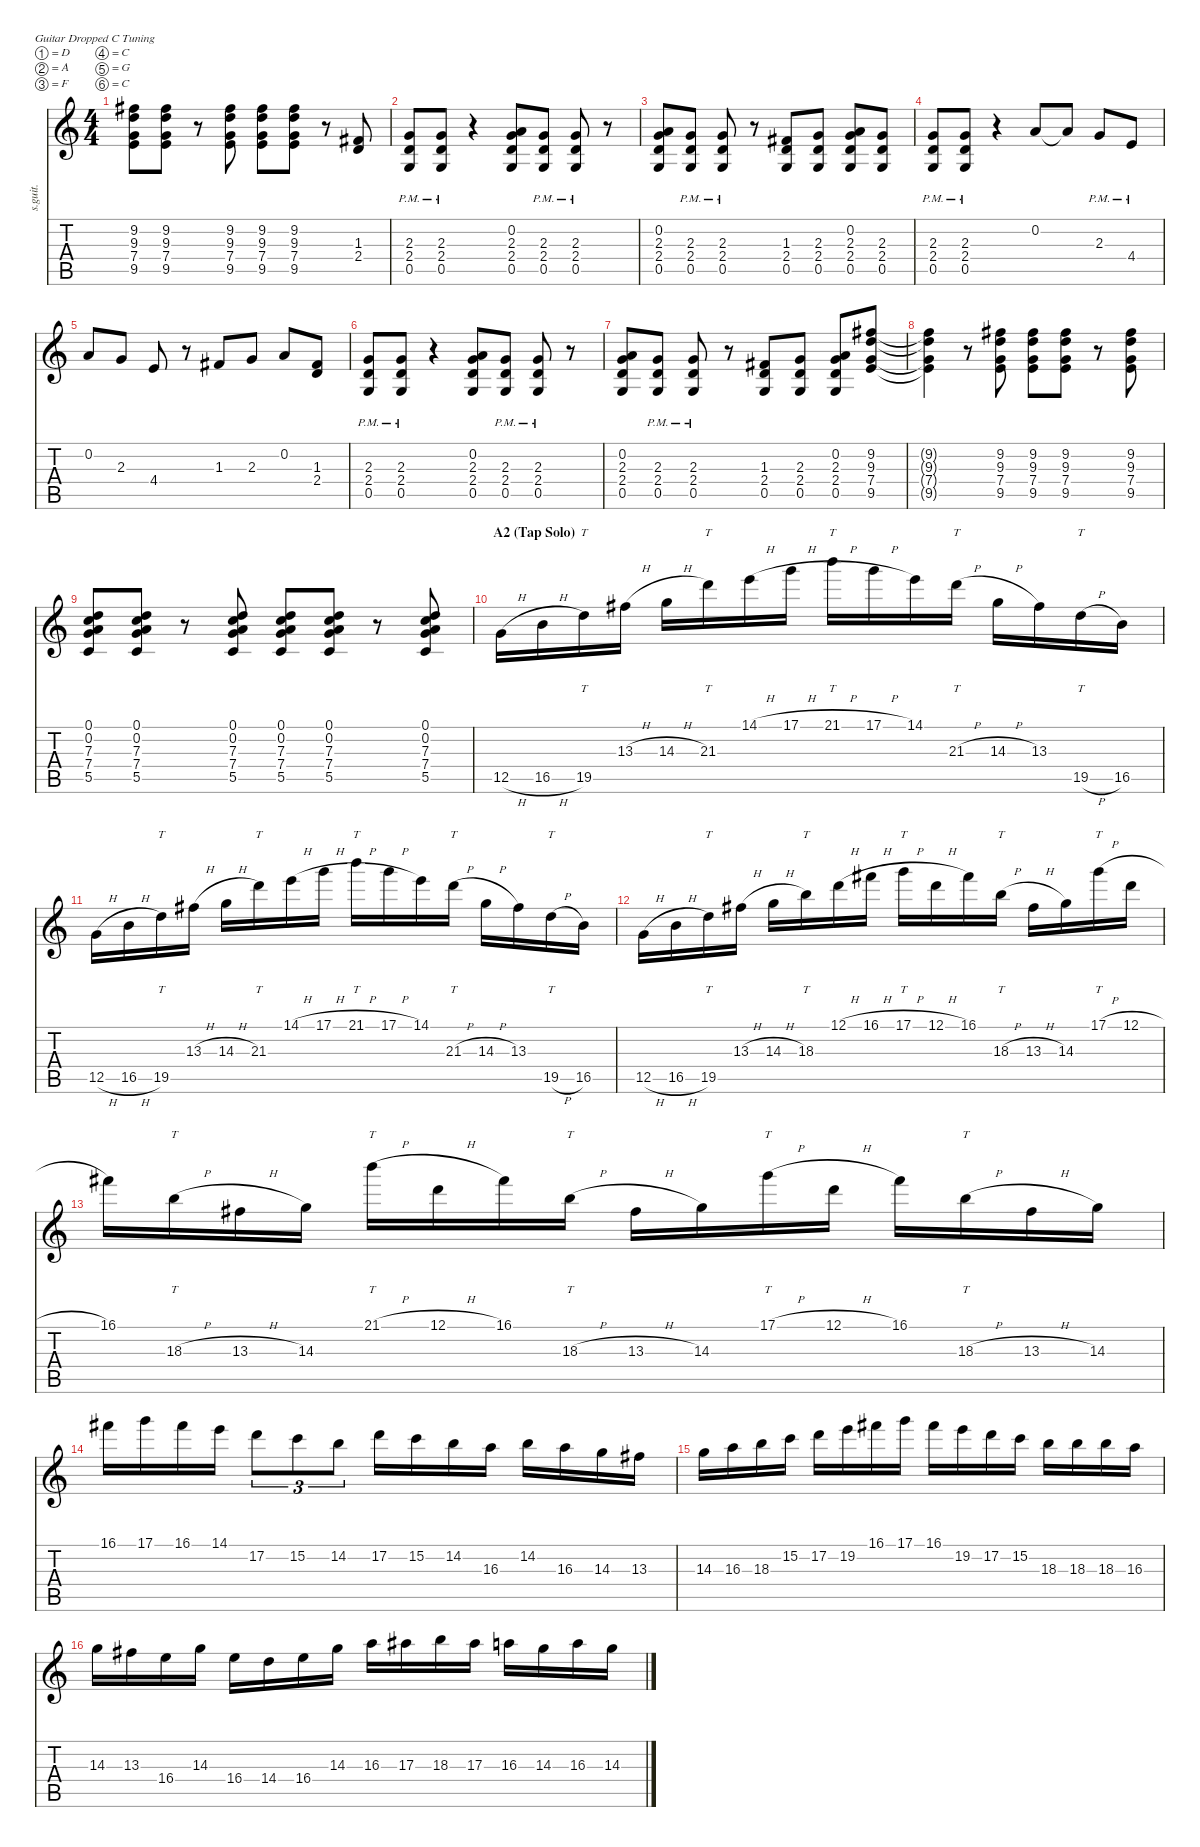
\defaultSystemsLayout 4
\hideDynamics
\bracketExtendMode nobrackets
\track ("Guitare Solo" "s.guit.") {instrument overdrivenguitar}
\staff {score tabs}
\tuning (D4 A3 F3 C3 G2 C2)
\ts (4 4)
\tempo (170 hide)
\clef g2
\ks c
(9.2{acc #} 9.3 7.4 9.5).8{lyrics (0 "") lyrics (1 "") lyrics (2 "") lyrics (3 "") lyrics (4 "") dy mf} (9.2{acc #} 9.3 7.4 9.5).8{lyrics (0 "") lyrics (1 "") lyrics (2 "") lyrics (3 "") lyrics (4 "")} r.8 (9.2{acc #} 9.3 7.4 9.5).8{lyrics (0 "") lyrics (1 "") lyrics (2 "") lyrics (3 "") lyrics (4 "")} (9.2{acc #} 9.3 7.4 9.5).8{lyrics (0 "") lyrics (1 "") lyrics (2 "") lyrics (3 "") lyrics (4 "")} (9.2{acc #} 9.3 7.4 9.5).8{lyrics (0 "") lyrics (1 "") lyrics (2 "") lyrics (3 "") lyrics (4 "")} r.8 (1.3{acc #} 2.4).8{lyrics (0 "") lyrics (1 "") lyrics (2 "") lyrics (3 "") lyrics (4 "") dy f} |
(2.3{pm} 2.4{pm} 0.5{pm}).8{lyrics (0 "") lyrics (1 "") lyrics (2 "") lyrics (3 "") lyrics (4 "")} (2.3{pm} 2.4{pm} 0.5{pm}).8{lyrics (0 "") lyrics (1 "") lyrics (2 "") lyrics (3 "") lyrics (4 "")} r.4 (0.2 2.3 2.4 0.5).8{lyrics (0 "") lyrics (1 "") lyrics (2 "") lyrics (3 "") lyrics (4 "")} (2.3{pm} 2.4{pm} 0.5{pm}).8{lyrics (0 "") lyrics (1 "") lyrics (2 "") lyrics (3 "") lyrics (4 "")} (2.3{pm} 2.4{pm} 0.5{pm}).8{lyrics (0 "") lyrics (1 "") lyrics (2 "") lyrics (3 "") lyrics (4 "")} r.8 |
(0.2 2.3 2.4 0.5).8{lyrics (0 "") lyrics (1 "") lyrics (2 "") lyrics (3 "") lyrics (4 "")} (2.3{pm} 2.4{pm} 0.5{pm}).8{lyrics (0 "") lyrics (1 "") lyrics (2 "") lyrics (3 "") lyrics (4 "")} (2.3{pm} 2.4{pm} 0.5{pm}).8{lyrics (0 "") lyrics (1 "") lyrics (2 "") lyrics (3 "") lyrics (4 "")} r.8 (1.3{acc #} 2.4 0.5).8{lyrics (0 "") lyrics (1 "") lyrics (2 "") lyrics (3 "") lyrics (4 "")} (2.3 2.4 0.5).8{lyrics (0 "") lyrics (1 "") lyrics (2 "") lyrics (3 "") lyrics (4 "")} (0.2 2.3 2.4 0.5).8{lyrics (0 "") lyrics (1 "") lyrics (2 "") lyrics (3 "") lyrics (4 "")} (2.3 2.4 0.5).8{lyrics (0 "") lyrics (1 "") lyrics (2 "") lyrics (3 "") lyrics (4 "")} |
(2.3{pm} 2.4{pm} 0.5{pm}).8{lyrics (0 "") lyrics (1 "") lyrics (2 "") lyrics (3 "") lyrics (4 "")} (2.3{pm} 2.4{pm} 0.5{pm}).8{lyrics (0 "") lyrics (1 "") lyrics (2 "") lyrics (3 "") lyrics (4 "")} r.4 0.2.8{lyrics (0 "") lyrics (1 "") lyrics (2 "") lyrics (3 "") lyrics (4 "")} 0.2{t}.8{lyrics (0 "") lyrics (1 "") lyrics (2 "") lyrics (3 "") lyrics (4 "")} 2.3{pm}.8{lyrics (0 "") lyrics (1 "") lyrics (2 "") lyrics (3 "") lyrics (4 "")} 4.4{pm}.8{lyrics (0 "") lyrics (1 "") lyrics (2 "") lyrics (3 "") lyrics (4 "")} |
0.2.8{lyrics (0 "") lyrics (1 "") lyrics (2 "") lyrics (3 "") lyrics (4 "")} 2.3.8{lyrics (0 "") lyrics (1 "") lyrics (2 "") lyrics (3 "") lyrics (4 "")} 4.4.8{lyrics (0 "") lyrics (1 "") lyrics (2 "") lyrics (3 "") lyrics (4 "")} r.8 1.3{acc #}.8{lyrics (0 "") lyrics (1 "") lyrics (2 "") lyrics (3 "") lyrics (4 "")} 2.3.8{lyrics (0 "") lyrics (1 "") lyrics (2 "") lyrics (3 "") lyrics (4 "")} 0.2.8{lyrics (0 "") lyrics (1 "") lyrics (2 "") lyrics (3 "") lyrics (4 "")} (1.3{acc #} 2.4).8{lyrics (0 "") lyrics (1 "") lyrics (2 "") lyrics (3 "") lyrics (4 "")} |
(2.3{pm} 2.4{pm} 0.5{pm}).8{lyrics (0 "") lyrics (1 "") lyrics (2 "") lyrics (3 "") lyrics (4 "")} (2.3{pm} 2.4{pm} 0.5{pm}).8{lyrics (0 "") lyrics (1 "") lyrics (2 "") lyrics (3 "") lyrics (4 "")} r.4 (0.2 2.3 2.4 0.5).8{lyrics (0 "") lyrics (1 "") lyrics (2 "") lyrics (3 "") lyrics (4 "")} (2.3{pm} 2.4{pm} 0.5{pm}).8{lyrics (0 "") lyrics (1 "") lyrics (2 "") lyrics (3 "") lyrics (4 "")} (2.3{pm} 2.4{pm} 0.5{pm}).8{lyrics (0 "") lyrics (1 "") lyrics (2 "") lyrics (3 "") lyrics (4 "")} r.8 |
(0.2 2.3 2.4 0.5).8{lyrics (0 "") lyrics (1 "") lyrics (2 "") lyrics (3 "") lyrics (4 "")} (2.3{pm} 2.4{pm} 0.5{pm}).8{lyrics (0 "") lyrics (1 "") lyrics (2 "") lyrics (3 "") lyrics (4 "")} (2.3{pm} 2.4{pm} 0.5{pm}).8{lyrics (0 "") lyrics (1 "") lyrics (2 "") lyrics (3 "") lyrics (4 "")} r.8 (1.3{acc #} 2.4 0.5).8{lyrics (0 "") lyrics (1 "") lyrics (2 "") lyrics (3 "") lyrics (4 "")} (2.3 2.4 0.5).8{lyrics (0 "") lyrics (1 "") lyrics (2 "") lyrics (3 "") lyrics (4 "")} (0.2 2.3 2.4 0.5).8{lyrics (0 "") lyrics (1 "") lyrics (2 "") lyrics (3 "") lyrics (4 "")} (9.2{acc #} 9.3 7.4 9.5).8{lyrics (0 "") lyrics (1 "") lyrics (2 "") lyrics (3 "") lyrics (4 "")} |
(9.2{t acc #} 9.3{t} 7.4{t} 9.5{t}).4{lyrics (0 "") lyrics (1 "") lyrics (2 "") lyrics (3 "") lyrics (4 "")} r.8 (9.2{acc #} 9.3 7.4 9.5).8{lyrics (0 "") lyrics (1 "") lyrics (2 "") lyrics (3 "") lyrics (4 "")} (9.2{acc #} 9.3 7.4 9.5).8{lyrics (0 "") lyrics (1 "") lyrics (2 "") lyrics (3 "") lyrics (4 "")} (9.2{acc #} 9.3 7.4 9.5).8{lyrics (0 "") lyrics (1 "") lyrics (2 "") lyrics (3 "") lyrics (4 "")} r.8 (9.2{acc #} 9.3 7.4 9.5).8{lyrics (0 "") lyrics (1 "") lyrics (2 "") lyrics (3 "") lyrics (4 "")} |
(0.1 0.2 7.3 7.4 5.5).8{lyrics (0 "") lyrics (1 "") lyrics (2 "") lyrics (3 "") lyrics (4 "")} (0.1 0.2 7.3 7.4 5.5).8{lyrics (0 "") lyrics (1 "") lyrics (2 "") lyrics (3 "") lyrics (4 "")} r.8 (0.1 0.2 7.3 7.4 5.5).8{lyrics (0 "") lyrics (1 "") lyrics (2 "") lyrics (3 "") lyrics (4 "")} (0.1 0.2 7.3 7.4 5.5).8{lyrics (0 "") lyrics (1 "") lyrics (2 "") lyrics (3 "") lyrics (4 "")} (0.1 0.2 7.3 7.4 5.5).8{lyrics (0 "") lyrics (1 "") lyrics (2 "") lyrics (3 "") lyrics (4 "")} r.8 (0.1 0.2 7.3 7.4 5.5).8{lyrics (0 "") lyrics (1 "") lyrics (2 "") lyrics (3 "") lyrics (4 "")} |
\section ("" "A2 (Tap Solo)")
12.5{h}.16{lyrics (0 "") lyrics (1 "") lyrics (2 "") lyrics (3 "") lyrics (4 "") dy fff} 16.5{h}.16{lyrics (0 "") lyrics (1 "") lyrics (2 "") lyrics (3 "") lyrics (4 "")} 19.5.16{tt lyrics (0 "") lyrics (1 "") lyrics (2 "") lyrics (3 "") lyrics (4 "")} 13.3{h acc #}.16{lyrics (0 "") lyrics (1 "") lyrics (2 "") lyrics (3 "") lyrics (4 "")} 14.3{h}.16{lyrics (0 "") lyrics (1 "") lyrics (2 "") lyrics (3 "") lyrics (4 "")} 21.3.16{tt lyrics (0 "") lyrics (1 "") lyrics (2 "") lyrics (3 "") lyrics (4 "")} 14.1{h}.16{lyrics (0 "") lyrics (1 "") lyrics (2 "") lyrics (3 "") lyrics (4 "")} 17.1{h}.16{lyrics (0 "") lyrics (1 "") lyrics (2 "") lyrics (3 "") lyrics (4 "")} 21.1{h}.16{tt lyrics (0 "") lyrics (1 "") lyrics (2 "") lyrics (3 "") lyrics (4 "")} 17.1{h}.16{lyrics (0 "") lyrics (1 "") lyrics (2 "") lyrics (3 "") lyrics (4 "")} 14.1.16{lyrics (0 "") lyrics (1 "") lyrics (2 "") lyrics (3 "") lyrics (4 "")} 21.3{h}.16{tt lyrics (0 "") lyrics (1 "") lyrics (2 "") lyrics (3 "") lyrics (4 "")} 14.3{h}.16{lyrics (0 "") lyrics (1 "") lyrics (2 "") lyrics (3 "") lyrics (4 "")} 13.3{acc #}.16{lyrics (0 "") lyrics (1 "") lyrics (2 "") lyrics (3 "") lyrics (4 "")} 19.5{h}.16{tt lyrics (0 "") lyrics (1 "") lyrics (2 "") lyrics (3 "") lyrics (4 "")} 16.5.16{lyrics (0 "") lyrics (1 "") lyrics (2 "") lyrics (3 "") lyrics (4 "")} |
12.5{h}.16{lyrics (0 "") lyrics (1 "") lyrics (2 "") lyrics (3 "") lyrics (4 "")} 16.5{h}.16{lyrics (0 "") lyrics (1 "") lyrics (2 "") lyrics (3 "") lyrics (4 "")} 19.5.16{tt lyrics (0 "") lyrics (1 "") lyrics (2 "") lyrics (3 "") lyrics (4 "")} 13.3{h acc #}.16{lyrics (0 "") lyrics (1 "") lyrics (2 "") lyrics (3 "") lyrics (4 "")} 14.3{h}.16{lyrics (0 "") lyrics (1 "") lyrics (2 "") lyrics (3 "") lyrics (4 "")} 21.3.16{tt lyrics (0 "") lyrics (1 "") lyrics (2 "") lyrics (3 "") lyrics (4 "")} 14.1{h}.16{lyrics (0 "") lyrics (1 "") lyrics (2 "") lyrics (3 "") lyrics (4 "")} 17.1{h}.16{lyrics (0 "") lyrics (1 "") lyrics (2 "") lyrics (3 "") lyrics (4 "")} 21.1{h}.16{tt lyrics (0 "") lyrics (1 "") lyrics (2 "") lyrics (3 "") lyrics (4 "")} 17.1{h}.16{lyrics (0 "") lyrics (1 "") lyrics (2 "") lyrics (3 "") lyrics (4 "")} 14.1.16{lyrics (0 "") lyrics (1 "") lyrics (2 "") lyrics (3 "") lyrics (4 "")} 21.3{h}.16{tt lyrics (0 "") lyrics (1 "") lyrics (2 "") lyrics (3 "") lyrics (4 "")} 14.3{h}.16{lyrics (0 "") lyrics (1 "") lyrics (2 "") lyrics (3 "") lyrics (4 "")} 13.3{acc #}.16{lyrics (0 "") lyrics (1 "") lyrics (2 "") lyrics (3 "") lyrics (4 "")} 19.5{h}.16{tt lyrics (0 "") lyrics (1 "") lyrics (2 "") lyrics (3 "") lyrics (4 "")} 16.5.16{lyrics (0 "") lyrics (1 "") lyrics (2 "") lyrics (3 "") lyrics (4 "")} |
12.5{h}.16{lyrics (0 "") lyrics (1 "") lyrics (2 "") lyrics (3 "") lyrics (4 "")} 16.5{h}.16{lyrics (0 "") lyrics (1 "") lyrics (2 "") lyrics (3 "") lyrics (4 "")} 19.5.16{tt lyrics (0 "") lyrics (1 "") lyrics (2 "") lyrics (3 "") lyrics (4 "")} 13.3{h acc #}.16{lyrics (0 "") lyrics (1 "") lyrics (2 "") lyrics (3 "") lyrics (4 "")} 14.3{h}.16{lyrics (0 "") lyrics (1 "") lyrics (2 "") lyrics (3 "") lyrics (4 "")} 18.3.16{tt lyrics (0 "") lyrics (1 "") lyrics (2 "") lyrics (3 "") lyrics (4 "")} 12.1{h}.16{lyrics (0 "") lyrics (1 "") lyrics (2 "") lyrics (3 "") lyrics (4 "")} 16.1{h acc #}.16{lyrics (0 "") lyrics (1 "") lyrics (2 "") lyrics (3 "") lyrics (4 "")} 17.1{h}.16{tt lyrics (0 "") lyrics (1 "") lyrics (2 "") lyrics (3 "") lyrics (4 "")} 12.1{h}.16{lyrics (0 "") lyrics (1 "") lyrics (2 "") lyrics (3 "") lyrics (4 "")} 16.1{acc #}.16{lyrics (0 "") lyrics (1 "") lyrics (2 "") lyrics (3 "") lyrics (4 "")} 18.3{h}.16{tt lyrics (0 "") lyrics (1 "") lyrics (2 "") lyrics (3 "") lyrics (4 "")} 13.3{h acc #}.16{lyrics (0 "") lyrics (1 "") lyrics (2 "") lyrics (3 "") lyrics (4 "")} 14.3.16{lyrics (0 "") lyrics (1 "") lyrics (2 "") lyrics (3 "") lyrics (4 "")} 17.1{h}.16{tt lyrics (0 "") lyrics (1 "") lyrics (2 "") lyrics (3 "") lyrics (4 "")} 12.1{h}.16{lyrics (0 "") lyrics (1 "") lyrics (2 "") lyrics (3 "") lyrics (4 "")} |
16.1{acc #}.16{lyrics (0 "") lyrics (1 "") lyrics (2 "") lyrics (3 "") lyrics (4 "")} 18.3{h}.16{tt lyrics (0 "") lyrics (1 "") lyrics (2 "") lyrics (3 "") lyrics (4 "")} 13.3{h acc #}.16{lyrics (0 "") lyrics (1 "") lyrics (2 "") lyrics (3 "") lyrics (4 "")} 14.3.16{lyrics (0 "") lyrics (1 "") lyrics (2 "") lyrics (3 "") lyrics (4 "")} 21.1{h}.16{tt lyrics (0 "") lyrics (1 "") lyrics (2 "") lyrics (3 "") lyrics (4 "")} 12.1{h}.16{lyrics (0 "") lyrics (1 "") lyrics (2 "") lyrics (3 "") lyrics (4 "")} 16.1{acc #}.16{lyrics (0 "") lyrics (1 "") lyrics (2 "") lyrics (3 "") lyrics (4 "")} 18.3{h}.16{tt lyrics (0 "") lyrics (1 "") lyrics (2 "") lyrics (3 "") lyrics (4 "")} 13.3{h acc #}.16{lyrics (0 "") lyrics (1 "") lyrics (2 "") lyrics (3 "") lyrics (4 "")} 14.3.16{lyrics (0 "") lyrics (1 "") lyrics (2 "") lyrics (3 "") lyrics (4 "")} 17.1{h}.16{tt lyrics (0 "") lyrics (1 "") lyrics (2 "") lyrics (3 "") lyrics (4 "")} 12.1{h}.16{lyrics (0 "") lyrics (1 "") lyrics (2 "") lyrics (3 "") lyrics (4 "")} 16.1{acc #}.16{lyrics (0 "") lyrics (1 "") lyrics (2 "") lyrics (3 "") lyrics (4 "")} 18.3{h}.16{tt lyrics (0 "") lyrics (1 "") lyrics (2 "") lyrics (3 "") lyrics (4 "")} 13.3{h acc #}.16{lyrics (0 "") lyrics (1 "") lyrics (2 "") lyrics (3 "") lyrics (4 "")} 14.3.16{lyrics (0 "") lyrics (1 "") lyrics (2 "") lyrics (3 "") lyrics (4 "")} |
16.1{acc #}.16{lyrics (0 "") lyrics (1 "") lyrics (2 "") lyrics (3 "") lyrics (4 "")} 17.1.16{lyrics (0 "") lyrics (1 "") lyrics (2 "") lyrics (3 "") lyrics (4 "")} 16.1{acc #}.16{lyrics (0 "") lyrics (1 "") lyrics (2 "") lyrics (3 "") lyrics (4 "")} 14.1.16{lyrics (0 "") lyrics (1 "") lyrics (2 "") lyrics (3 "") lyrics (4 "")} 17.2.8{tu (3 2) lyrics (0 "") lyrics (1 "") lyrics (2 "") lyrics (3 "") lyrics (4 "")} 15.2.8{tu (3 2) lyrics (0 "") lyrics (1 "") lyrics (2 "") lyrics (3 "") lyrics (4 "")} 14.2.8{tu (3 2) lyrics (0 "") lyrics (1 "") lyrics (2 "") lyrics (3 "") lyrics (4 "")} 17.2.16{lyrics (0 "") lyrics (1 "") lyrics (2 "") lyrics (3 "") lyrics (4 "")} 15.2.16{lyrics (0 "") lyrics (1 "") lyrics (2 "") lyrics (3 "") lyrics (4 "")} 14.2.16{lyrics (0 "") lyrics (1 "") lyrics (2 "") lyrics (3 "") lyrics (4 "")} 16.3.16{lyrics (0 "") lyrics (1 "") lyrics (2 "") lyrics (3 "") lyrics (4 "")} 14.2.16{lyrics (0 "") lyrics (1 "") lyrics (2 "") lyrics (3 "") lyrics (4 "")} 16.3.16{lyrics (0 "") lyrics (1 "") lyrics (2 "") lyrics (3 "") lyrics (4 "")} 14.3.16{lyrics (0 "") lyrics (1 "") lyrics (2 "") lyrics (3 "") lyrics (4 "")} 13.3{acc #}.16{lyrics (0 "") lyrics (1 "") lyrics (2 "") lyrics (3 "") lyrics (4 "")} |
14.3.16{lyrics (0 "") lyrics (1 "") lyrics (2 "") lyrics (3 "") lyrics (4 "")} 16.3.16{lyrics (0 "") lyrics (1 "") lyrics (2 "") lyrics (3 "") lyrics (4 "")} 18.3.16{lyrics (0 "") lyrics (1 "") lyrics (2 "") lyrics (3 "") lyrics (4 "")} 15.2.16{lyrics (0 "") lyrics (1 "") lyrics (2 "") lyrics (3 "") lyrics (4 "")} 17.2.16{lyrics (0 "") lyrics (1 "") lyrics (2 "") lyrics (3 "") lyrics (4 "")} 19.2.16{lyrics (0 "") lyrics (1 "") lyrics (2 "") lyrics (3 "") lyrics (4 "")} 16.1{acc #}.16{lyrics (0 "") lyrics (1 "") lyrics (2 "") lyrics (3 "") lyrics (4 "")} 17.1.16{lyrics (0 "") lyrics (1 "") lyrics (2 "") lyrics (3 "") lyrics (4 "")} 16.1{acc #}.16{lyrics (0 "") lyrics (1 "") lyrics (2 "") lyrics (3 "") lyrics (4 "")} 19.2.16{lyrics (0 "") lyrics (1 "") lyrics (2 "") lyrics (3 "") lyrics (4 "")} 17.2.16{lyrics (0 "") lyrics (1 "") lyrics (2 "") lyrics (3 "") lyrics (4 "")} 15.2.16{lyrics (0 "") lyrics (1 "") lyrics (2 "") lyrics (3 "") lyrics (4 "")} 18.3.16{lyrics (0 "") lyrics (1 "") lyrics (2 "") lyrics (3 "") lyrics (4 "")} 18.3.16{lyrics (0 "") lyrics (1 "") lyrics (2 "") lyrics (3 "") lyrics (4 "")} 18.3.16{lyrics (0 "") lyrics (1 "") lyrics (2 "") lyrics (3 "") lyrics (4 "")} 16.3.16{lyrics (0 "") lyrics (1 "") lyrics (2 "") lyrics (3 "") lyrics (4 "")} |
14.3.16{lyrics (0 "") lyrics (1 "") lyrics (2 "") lyrics (3 "") lyrics (4 "")} 13.3{acc #}.16{lyrics (0 "") lyrics (1 "") lyrics (2 "") lyrics (3 "") lyrics (4 "")} 16.4.16{lyrics (0 "") lyrics (1 "") lyrics (2 "") lyrics (3 "") lyrics (4 "")} 14.3.16{lyrics (0 "") lyrics (1 "") lyrics (2 "") lyrics (3 "") lyrics (4 "")} 16.4.16{lyrics (0 "") lyrics (1 "") lyrics (2 "") lyrics (3 "") lyrics (4 "")} 14.4.16{lyrics (0 "") lyrics (1 "") lyrics (2 "") lyrics (3 "") lyrics (4 "")} 16.4.16{lyrics (0 "") lyrics (1 "") lyrics (2 "") lyrics (3 "") lyrics (4 "")} 14.3.16{lyrics (0 "") lyrics (1 "") lyrics (2 "") lyrics (3 "") lyrics (4 "")} 16.3.16{lyrics (0 "") lyrics (1 "") lyrics (2 "") lyrics (3 "") lyrics (4 "")} 17.3{acc #}.16{lyrics (0 "") lyrics (1 "") lyrics (2 "") lyrics (3 "") lyrics (4 "")} 18.3.16{lyrics (0 "") lyrics (1 "") lyrics (2 "") lyrics (3 "") lyrics (4 "")} 17.3{acc #}.16{lyrics (0 "") lyrics (1 "") lyrics (2 "") lyrics (3 "") lyrics (4 "")} 16.3.16{lyrics (0 "") lyrics (1 "") lyrics (2 "") lyrics (3 "") lyrics (4 "")} 14.3.16{lyrics (0 "") lyrics (1 "") lyrics (2 "") lyrics (3 "") lyrics (4 "")} 16.3.16{lyrics (0 "") lyrics (1 "") lyrics (2 "") lyrics (3 "") lyrics (4 "")} 14.3.16{lyrics (0 "") lyrics (1 "") lyrics (2 "") lyrics (3 "") lyrics (4 "")}
